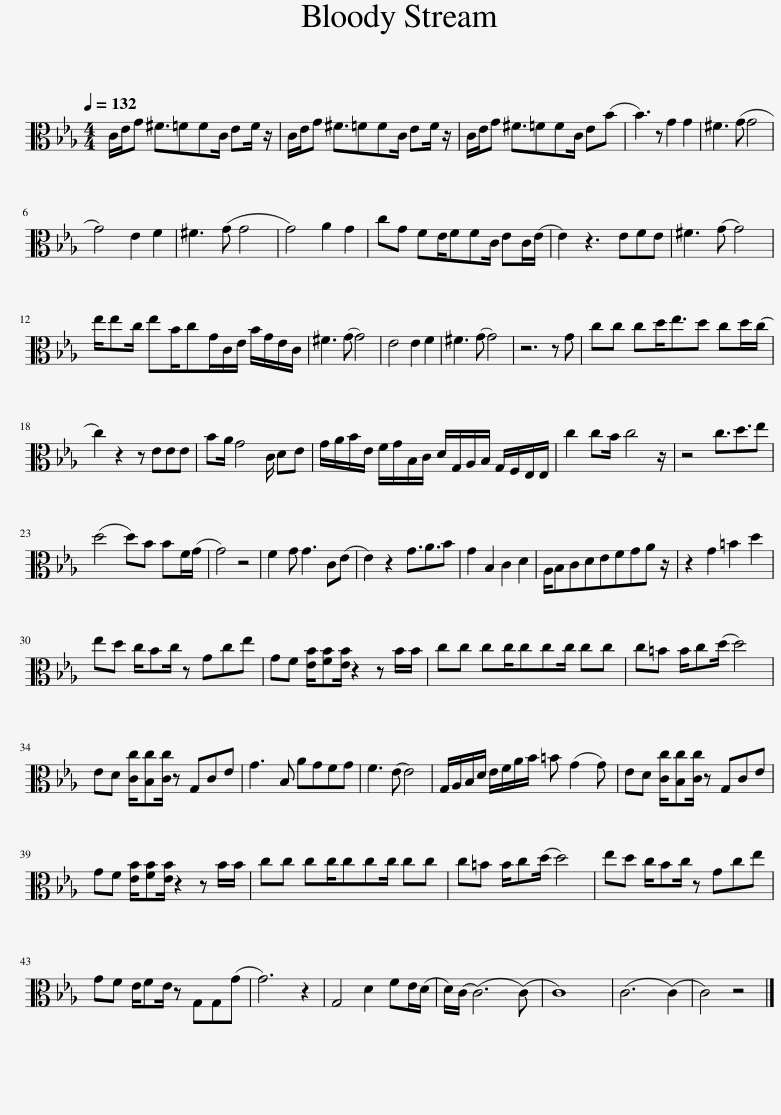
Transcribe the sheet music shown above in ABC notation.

X:1
L:1/8
Q:1/4=132
M:4/4
I:linebreak $
K:Eb
V:1 alto
V:1
 C/E/G ^F3/2=FFC/ EF/ z/ | C/E/G ^F3/2=FFC/ EF/ z/ | C/E/G ^F3/2=FFC/ E(B | B3) z G2 G2 | ^F3 (G G4 |$ %5
 G4) E2 F2 | ^F3 (G G4 | G4) A2 G2 | cG FE/FFC/ EC/(E/ | E2) z3 EFE | %10
 ^F3 (G G4) |$ e/ec/ eB/cG/C/E/ B/G/E/C/ | ^F3 (G G4) | E4 E2 F2 | ^F3 (G G4) | %15
 z6 z G | cc cd<ed cd/(c/ |$ c2) z2 z EEE | BA/ G4 C/ DE | G/A/B/E/ F/G/B,/C/ D/G,/A,/B,/ G,/F,/E,/E,/ | %20
 c2 cB/ c4 z/ | z4 c3/2d3/2e |$ (d4 d)B BF/(G/ | G4) z4 | F2 G G3 C(E | %25
 E2) z2 G3/2A3/2B | G2 B,2 C2 D2 | A,/B,CDEFGA z/ | z2 G2 =B2 d2 |$ ed c/Bc/ z Gce | %30
 GF [EB]/[FB][EB]/ z2 z B/B/ | cc cc/ccc/ cc | c=B B/c(d/ d4) |$ ED [Cc]/[B,c][Cc]/ z G,CE | G3 B, AGFG | %35
 F3 (E E4) | G,/A,/B,/D/ E/F/A/B/ =B (G2 G) | ED [Cc]/[B,c][Cc]/ z G,CE |$ GF [EB]/[FB][EB]/ z2 z B/B/ | cc cc/ccc/ cc | %40
 c=B B/c(d/ d4) | ed c/Bc/ z Gce |$ GF E/FE/ z G,G,(G | G6) z2 | G,4 D2 FE/(D/ | %45
 D/)(C/ (C6) (C) | C8) | (C6 (C2) | C4) z4 |] %49
